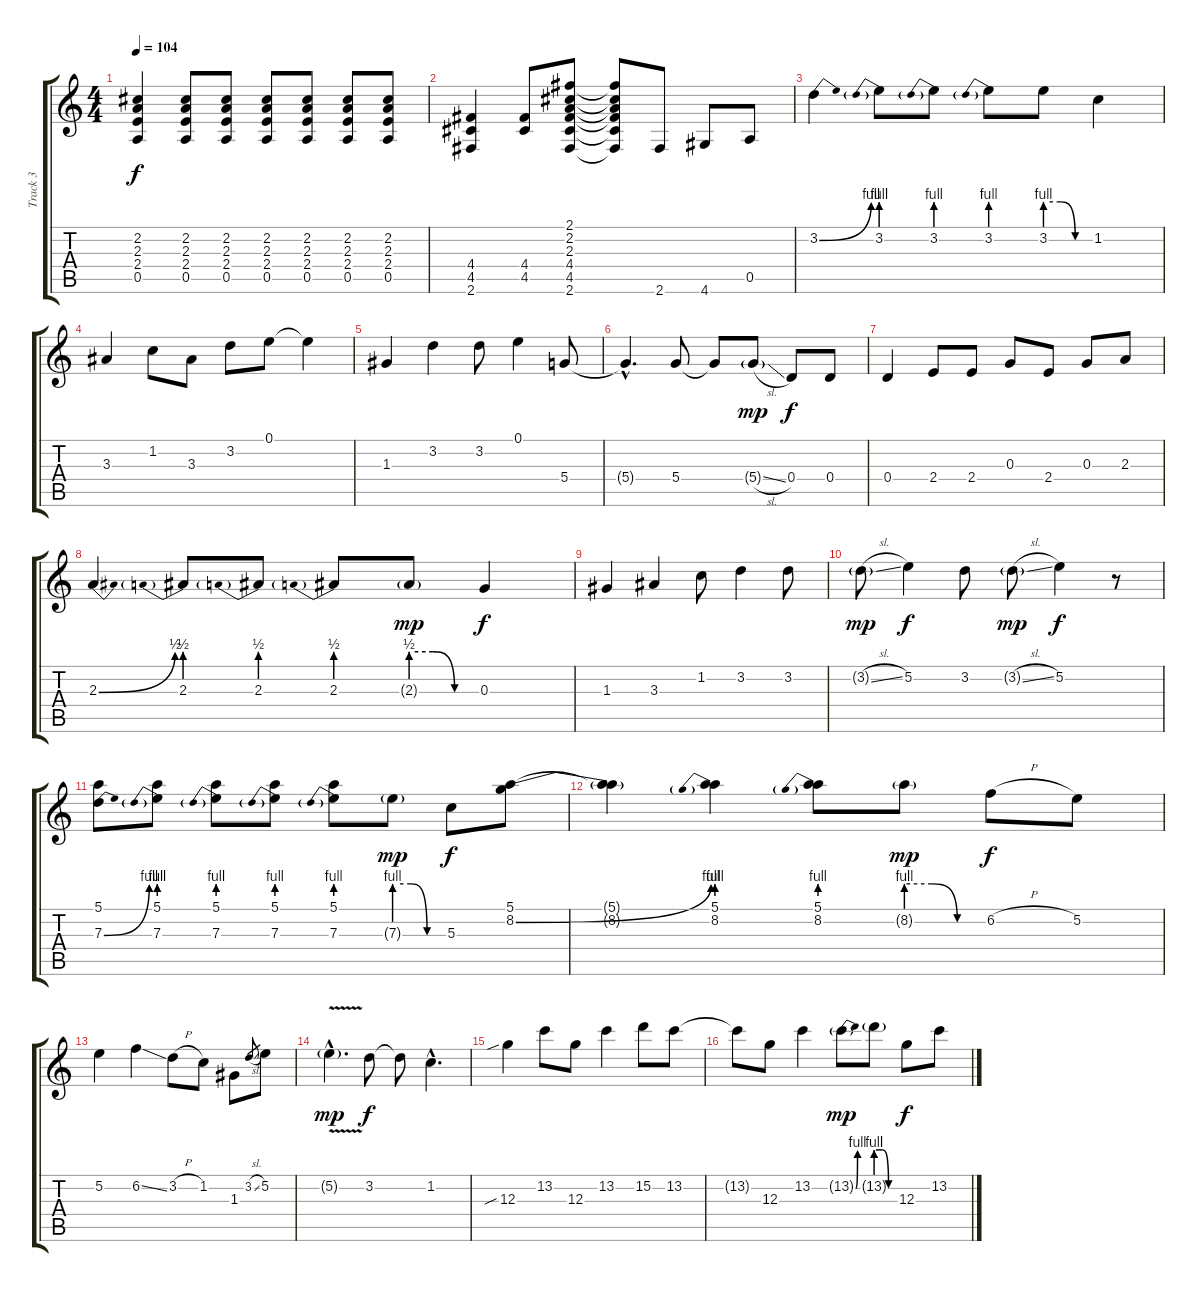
\track ("Track 3" "Track 3") {instrument overdrivenguitar}
\staff {score tabs}
\tuning (E4 B3 G3 D3 A2 E2) {hide}
\ts (4 4)
\tempo 104
\clef g2
\ks c
(2.2 2.3 2.4 0.5).4{dy f} (2.2 2.3 2.4 0.5).8 (2.2 2.3 2.4 0.5).8 (2.2 2.3 2.4 0.5).8 (2.2 2.3 2.4 0.5).8 (2.2 2.3 2.4 0.5).8 (2.2 2.3 2.4 0.5).8 |
(4.4 4.5 2.6).4 (4.4 4.5).8 (2.1 2.2 2.3 4.4 4.5 2.6).8 (2.1{t} 2.2{t} 2.3{t} 4.4{t} 4.5{t} 2.6{t}).8 2.6.8 4.6.8 0.5.8 |
3.2{be (bend 0 0 60 4)}.4 3.2{be (prebend 0 4 60 4)}.8 3.2{be (prebend 0 4 60 4)}.8 3.2{be (prebend 0 4 60 4)}.8 3.2{be (custom 0 4 20 4 40 0 60 0)}.8 1.2.4 |
3.3.4 1.2.8 3.3.8 3.2.8 0.1.8 0.1{t}.4 |
1.3.4 3.2.4 3.2.8 0.1.4 5.4.8 |
5.4{hac t}.4{d} 5.4.8 5.4{t}.8 5.4{sl g}.8{dy mp} 0.4.8{dy f} 0.4.8 |
0.4.4 2.4.8 2.4.8 0.3.8 2.4.8 0.3.8 2.3.8 |
2.3{be (bend 0 0 60 2)}.4 2.3{be (prebend 0 2 60 2)}.8 2.3{be (prebend 0 2 60 2)}.8 2.3{be (prebend 0 2 60 2)}.8 2.3{be (custom 0 2 20 2 40 0 60 0) g}.8{dy mp} 0.3.4{dy f} |
1.3.4 3.3.4 1.2.8 3.2.4 3.2.8 |
3.2{sl g}.8{dy mp} 5.2.4{dy f} 3.2.8 3.2{sl g}.8{dy mp} 5.2.4{dy f} r.8 |
(5.1 7.3{be (bend 0 0 60 4)}).8 (5.1 7.3{be (prebend 0 4 60 4)}).8 (5.1 7.3{be (prebend 0 4 60 4)}).8 (5.1 7.3{be (prebend 0 4 60 4)}).8 (5.1 7.3{be (prebend 0 4 60 4)}).8 7.3{be (custom 0 4 20 4 40 0 60 0) g}.8{dy mp} 5.3.8{dy f} (5.1 8.2{be (bend 0 0 60 4)}).8 |
(5.1{t} 8.2{t}).4 (5.1 8.2{be (prebend 0 4 60 4)}).4 (5.1 8.2{be (prebend 0 4 60 4)}).8 8.2{be (custom 0 4 20 4 40 0 60 0) g}.8{dy mp} 6.2{h}.8{dy f} 5.2.8 |
5.2.4 6.2{ss}.4 3.2{h}.8 1.2.8 1.3.8 3.2{sl}.8{gr} 5.2.8 |
5.2{v g hac}.4{d dy mp} 3.2.8{dy f} 3.2{t}.8 1.2{hac}.4{d} |
12.3{sib}.4 13.2.8 12.3.8 13.2.4 15.2.8 13.2.8 |
13.2{t}.8 12.3.8 13.2.4 13.2{be (bend 0 0 60 4) g}.8{dy mp} 13.2{be (custom 0 4 20 4 40 0 60 0) g}.8 12.3.8{dy f} 13.2.8
